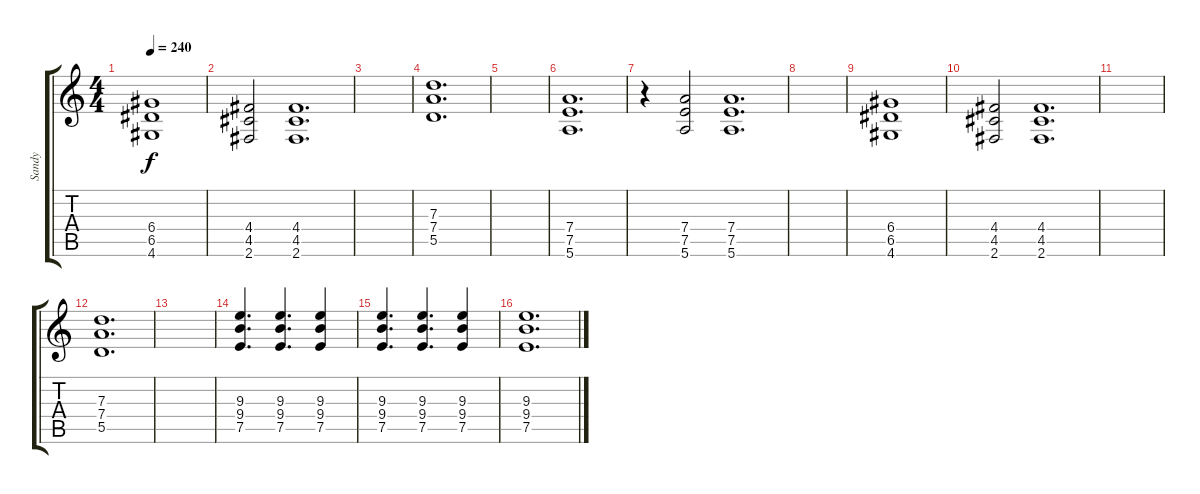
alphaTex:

\track ("Sandy" "Sandy") {instrument acousticguitarsteel}
\staff {score tabs}
\tuning (E4 B3 G3 D3 A2 E2) {hide}
\ts (4 4)
\tempo 240
\clef g2
\ks c
(6.4 6.5 4.6).1{dy f} |
(4.4 4.5 2.6).2 (4.4 4.5 2.6).1{d} |
|
(7.3 7.4 5.5).1{d} |
|
(7.4 7.5 5.6).1{d} |
r.4 (7.4 7.5 5.6).2 (7.4 7.5 5.6).1{d} |
|
(6.4 6.5 4.6).1 |
(4.4 4.5 2.6).2 (4.4 4.5 2.6).1{d} |
|
(7.3 7.4 5.5).1{d} |
|
(9.3 9.4 7.5).4{d} (9.3 9.4 7.5).4{d} (9.3 9.4 7.5).4 |
(9.3 9.4 7.5).4{d} (9.3 9.4 7.5).4{d} (9.3 9.4 7.5).4 |
(9.3 9.4 7.5).1{d}
